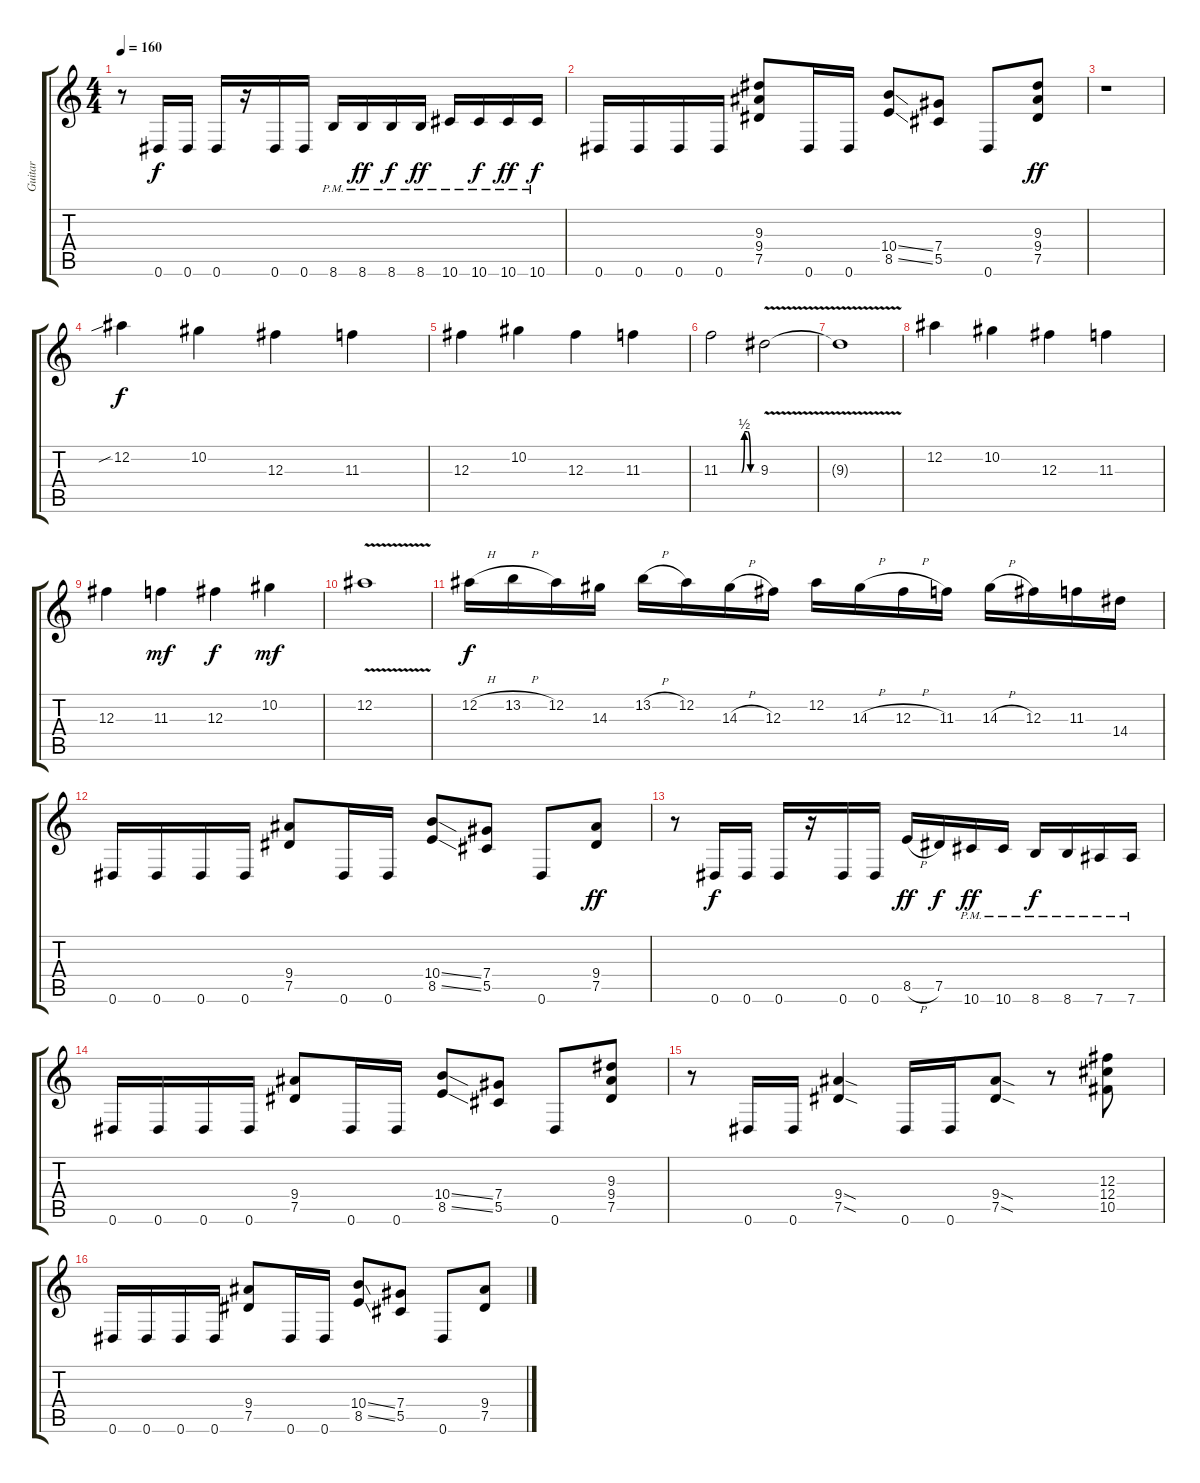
\track ("Guitar" "Guitar") {instrument electricguitarjazz}
\staff {score tabs}
\tuning (Eb4 Bb3 Gb3 Db3 Ab2 Eb2) {hide}
\ts (4 4)
\tempo 160
\clef g2
\ks c
r.8{dy f} 0.6.16 0.6.16 0.6.16 r.16 0.6.16 0.6.16 8.6{pm}.16 8.6{pm}.16{dy ff} 8.6{pm}.16{dy f} 8.6{pm}.16{dy ff} 10.6{pm}.16 10.6{pm}.16{dy f} 10.6{pm}.16{dy ff} 10.6{pm}.16{dy f} |
0.6.16 0.6.16 0.6.16 0.6.16 (9.3 9.4 7.5).8 0.6.16 0.6.16 (10.4{ss} 8.5{ss}).8 (7.4 5.5).8 0.6.8 (9.3 9.4 7.5).8{dy ff} |
r.1 |
12.2{sib}.4{dy f} 10.2.4 12.3.4 11.3.4 |
12.3.4 10.2.4 12.3.4 11.3.4 |
11.3{be (custom 0 0 35 0 40 2 45 2 50 0 60 0)}.2 9.3{v}.2 |
9.3{t}.1 |
12.2.4 10.2.4 12.3.4 11.3.4 |
12.3.4 11.3.4{dy mf} 12.3.4{dy f} 10.2.4{dy mf} |
12.2{v}.1 |
12.2{h}.16{dy f} 13.2{h}.16 12.2.16 14.3.16 13.2{h}.16 12.2.16 14.3{h}.16 12.3.16 12.2.16 14.3{h}.16 12.3{h}.16 11.3.16 14.3{h}.16 12.3.16 11.3.16 14.4.16 |
0.6.16 0.6.16 0.6.16 0.6.16 (9.4 7.5).8 0.6.16 0.6.16 (10.4{ss} 8.5{ss}).8 (7.4 5.5).8 0.6.8 (9.4 7.5).8{dy ff} |
r.8 0.6.16{dy f} 0.6.16 0.6.16 r.16 0.6.16 0.6.16 8.5{h}.16{dy ff} 7.5.16{dy f} 10.6{pm}.16{dy ff} 10.6{pm}.16 8.6{pm}.16{dy f} 8.6{pm}.16 7.6{pm}.16 7.6{pm}.16 |
0.6.16 0.6.16 0.6.16 0.6.16 (9.4 7.5).8 0.6.16 0.6.16 (10.4{ss} 8.5{ss}).8 (7.4 5.5).8 0.6.8 (9.3 9.4 7.5).8 |
r.8 0.6.16 0.6.16 (9.4{sod} 7.5{sod}).4 0.6.16 0.6.16 (9.4{sod} 7.5{sod}).8 r.8 (12.3 12.4 10.5).8 |
0.6.16 0.6.16 0.6.16 0.6.16 (9.4 7.5).8 0.6.16 0.6.16 (10.4{ss} 8.5{ss}).8 (7.4 5.5).8 0.6.8 (9.4 7.5).8
